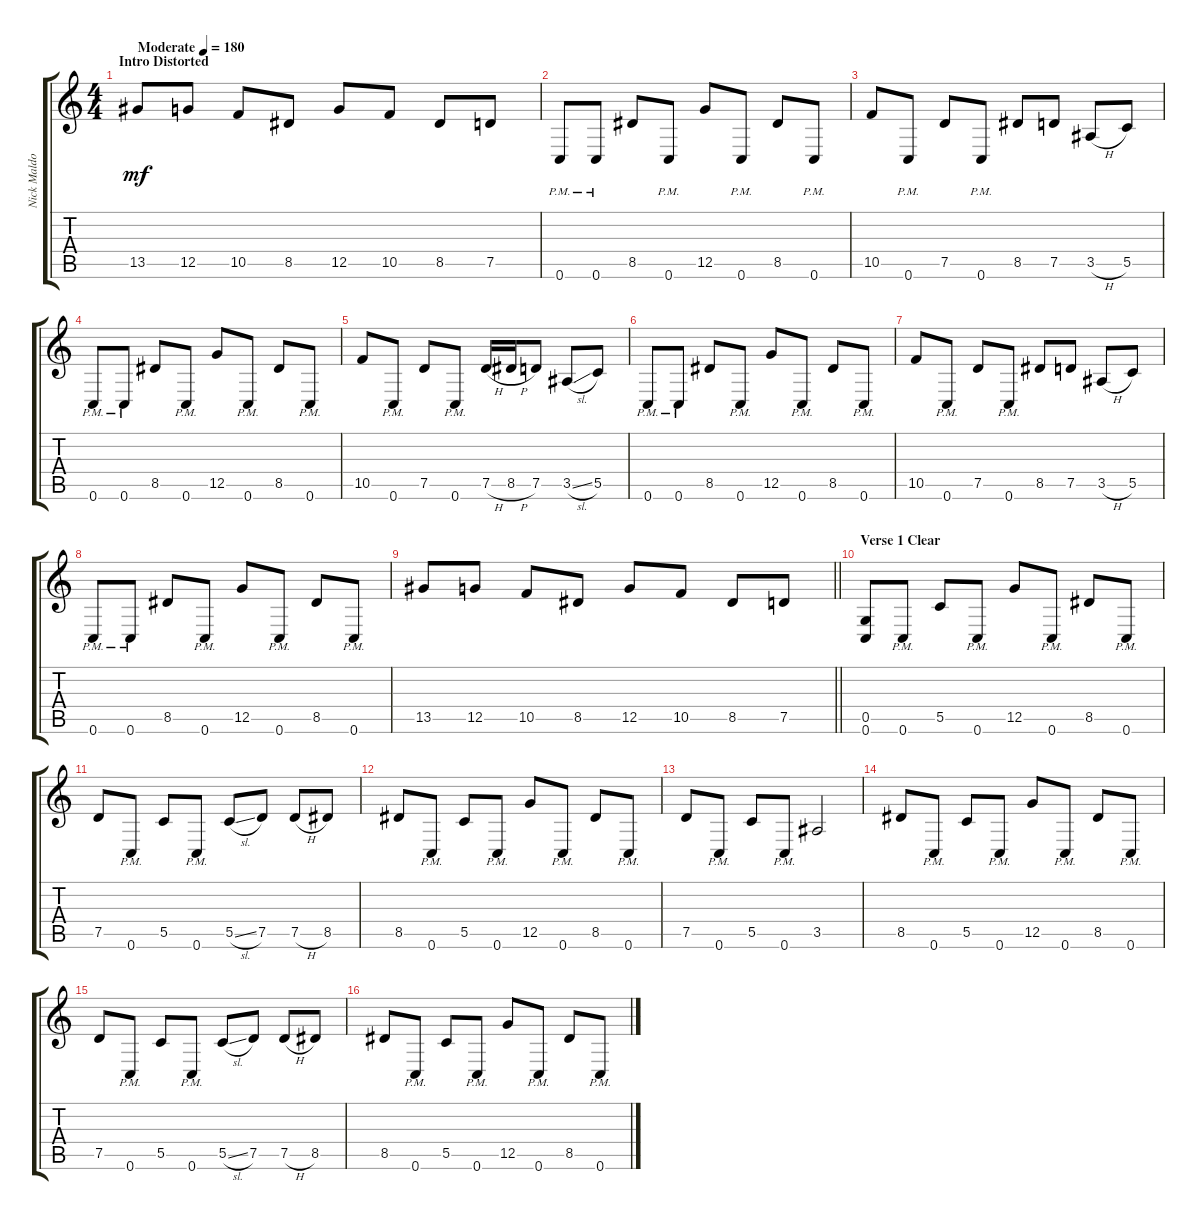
\track ("Nick Maldonado" "Nick Maldo") {instrument distortionguitar}
\staff {score tabs}
\tuning (D4 A3 F3 C3 G2 C2) {hide}
\ts (4 4)
\section ("" "Intro Distorted")
\tempo (180 "Moderate")
\clef g2
\ks c
13.5.8{dy mf volume 1 instrument distortionguitar} 12.5.8 10.5.8 8.5.8 12.5.8 10.5.8 8.5.8 7.5.8 |
0.6{pm}.8{volume 2} 0.6{pm}.8 8.5.8 0.6{pm}.8 12.5.8 0.6{pm}.8 8.5.8 0.6{pm}.8 |
10.5.8{volume 3} 0.6{pm}.8 7.5.8 0.6{pm}.8 8.5.8 7.5.8 3.5{h}.8 5.5.8 |
0.6{pm}.8{volume 4} 0.6{pm}.8 8.5.8 0.6{pm}.8 12.5.8 0.6{pm}.8 8.5.8 0.6{pm}.8 |
10.5.8{volume 5} 0.6{pm}.8 7.5.8 0.6{pm}.8 7.5{h}.16 8.5{h}.16 7.5.8 3.5{sl}.8 5.5.8 |
0.6{pm}.8{volume 6} 0.6{pm}.8 8.5.8 0.6{pm}.8 12.5.8 0.6{pm}.8 8.5.8 0.6{pm}.8 |
10.5.8{volume 7} 0.6{pm}.8 7.5.8 0.6{pm}.8 8.5.8 7.5.8 3.5{h}.8 5.5.8 |
0.6{pm}.8{volume 8} 0.6{pm}.8 8.5.8 0.6{pm}.8 12.5.8 0.6{pm}.8 8.5.8 0.6{pm}.8 |
\barLineRight lightlight
13.5.8{volume 9} 12.5.8 10.5.8 8.5.8 12.5.8 10.5.8 8.5.8 7.5.8 |
\section ("" "Verse 1 Clear")
(0.5 0.6).8{volume 16} 0.6{pm}.8 5.5.8 0.6{pm}.8 12.5.8 0.6{pm}.8 8.5.8 0.6{pm}.8 |
7.5.8 0.6{pm}.8 5.5.8 0.6{pm}.8 5.5{sl}.8 7.5.8 7.5{h}.8 8.5.8 |
8.5.8 0.6{pm}.8 5.5.8 0.6{pm}.8 12.5.8 0.6{pm}.8 8.5.8 0.6{pm}.8 |
7.5.8 0.6{pm}.8 5.5.8 0.6{pm}.8 3.5.2 |
8.5.8 0.6{pm}.8 5.5.8 0.6{pm}.8 12.5.8 0.6{pm}.8 8.5.8 0.6{pm}.8 |
7.5.8 0.6{pm}.8 5.5.8 0.6{pm}.8 5.5{sl}.8 7.5.8 7.5{h}.8 8.5.8 |
8.5.8 0.6{pm}.8 5.5.8 0.6{pm}.8 12.5.8 0.6{pm}.8 8.5.8 0.6{pm}.8
